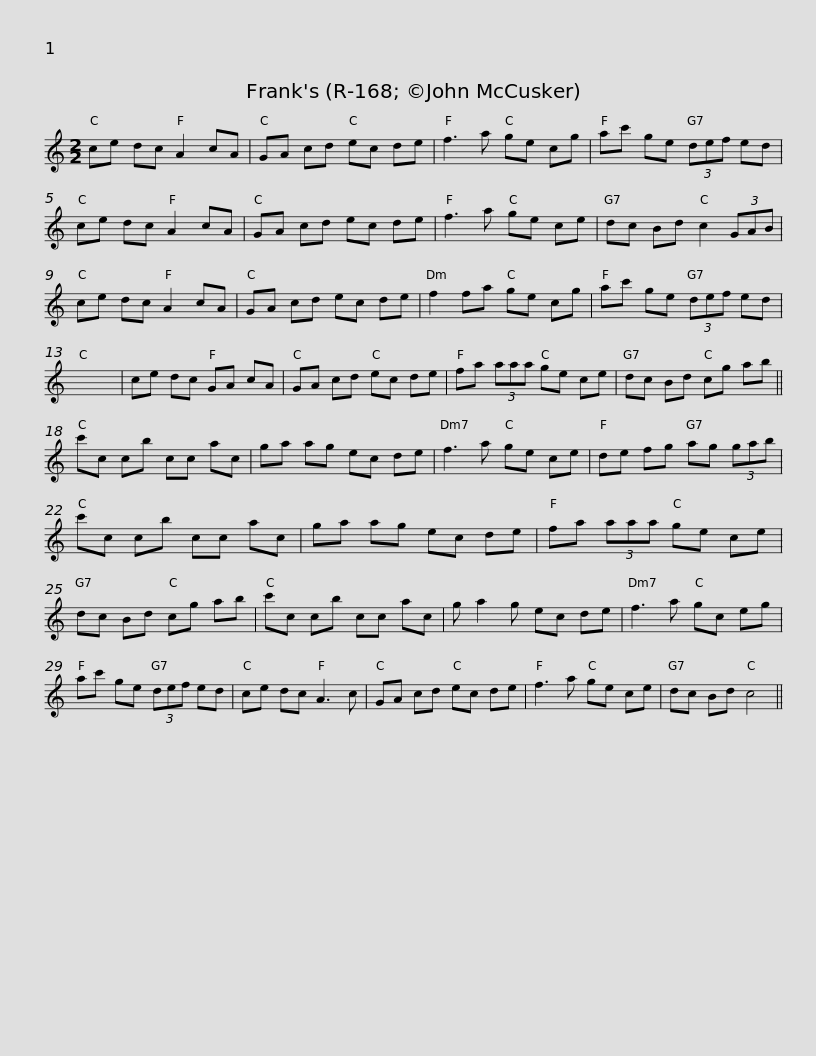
X:1
L:1/8
M:2/2
I:linebreak $
K:C
V:1 treble
V:1
 ce dc A2 cA | GA cd ec de | f3 a ge cg | ac' ge (3def ed | ce dc A2 cA |$ %5
 GA cd ec de | f3 a ge ce | dc Bd c2 (3GAB | ce dc A2 cA | GA cd ec de | %10
 f2 fa ge cg |$ ac' ge (3def ed | x8 | ce dc GA cA | GA cd ec de | %15
 fa (3aaa ge ce | dc Bd cg ab ||$ c'c cb cc ac | ga ag ec de | f3 a ge ce | %20
 de fg ag (3gab | c'c cb cc ac |$ ga ag ec de | fa (3aaa ge ce | dc Bd cg ab | %25
 c'c cb cc ac | g a2 g ec de |$ f3 a gc eg | ac' ge (3def ed | ce dc A3 c | %30
 GA cd ec de | f3 a ge ce | dc Bd c4 || %33
